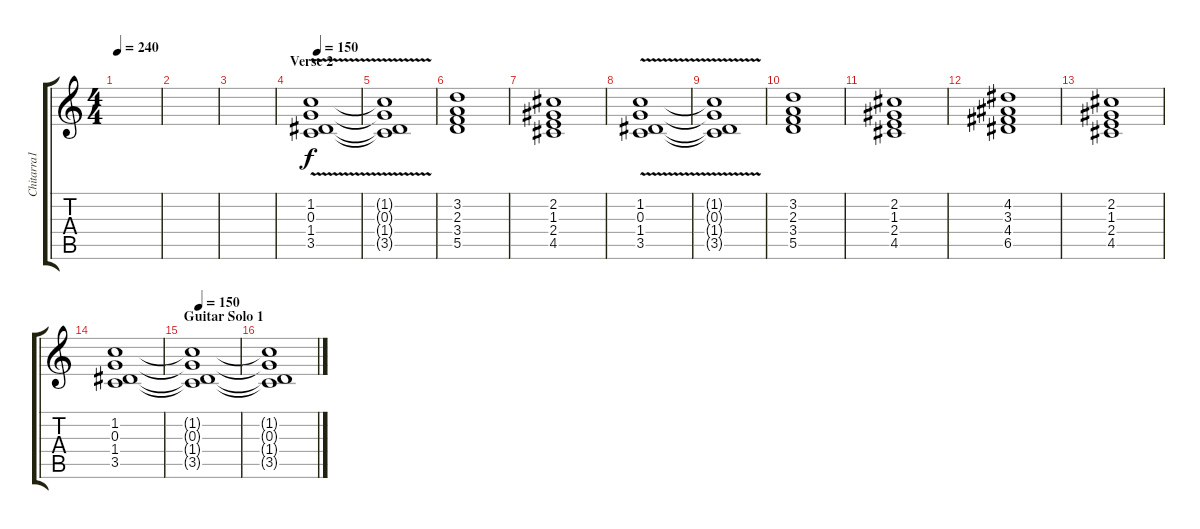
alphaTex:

\track ("Chitarra1" "Chitarra1") {instrument electricguitarjazz}
\staff {score tabs}
\tuning (E4 B3 G3 D3 A2 E2) {hide}
\ts (4 4)
\tempo 240
\clef g2
\ks c
|
|
|
\section ("" "Verse 2")
\tempo 150
(1.2 0.3 1.4 3.5{v}).1 |
(1.2{t} 0.3{t} 1.4{t} 3.5{t}).1 |
(3.2 2.3 3.4 5.5).1 |
(2.2 1.3 2.4 4.5).1 |
(1.2 0.3 1.4 3.5{v}).1 |
(1.2{t} 0.3{t} 1.4{t} 3.5{t}).1 |
(3.2 2.3 3.4 5.5).1 |
(2.2 1.3 2.4 4.5).1 |
(4.2 3.3 4.4 6.5).1 |
(2.2 1.3 2.4 4.5).1 |
(1.2 0.3 1.4 3.5).1 |
\section ("" "Guitar Solo 1")
\tempo 150
(1.2{t} 0.3{t} 1.4{t} 3.5{t}).1 |
(1.2{t} 0.3{t} 1.4{t} 3.5{t}).1
